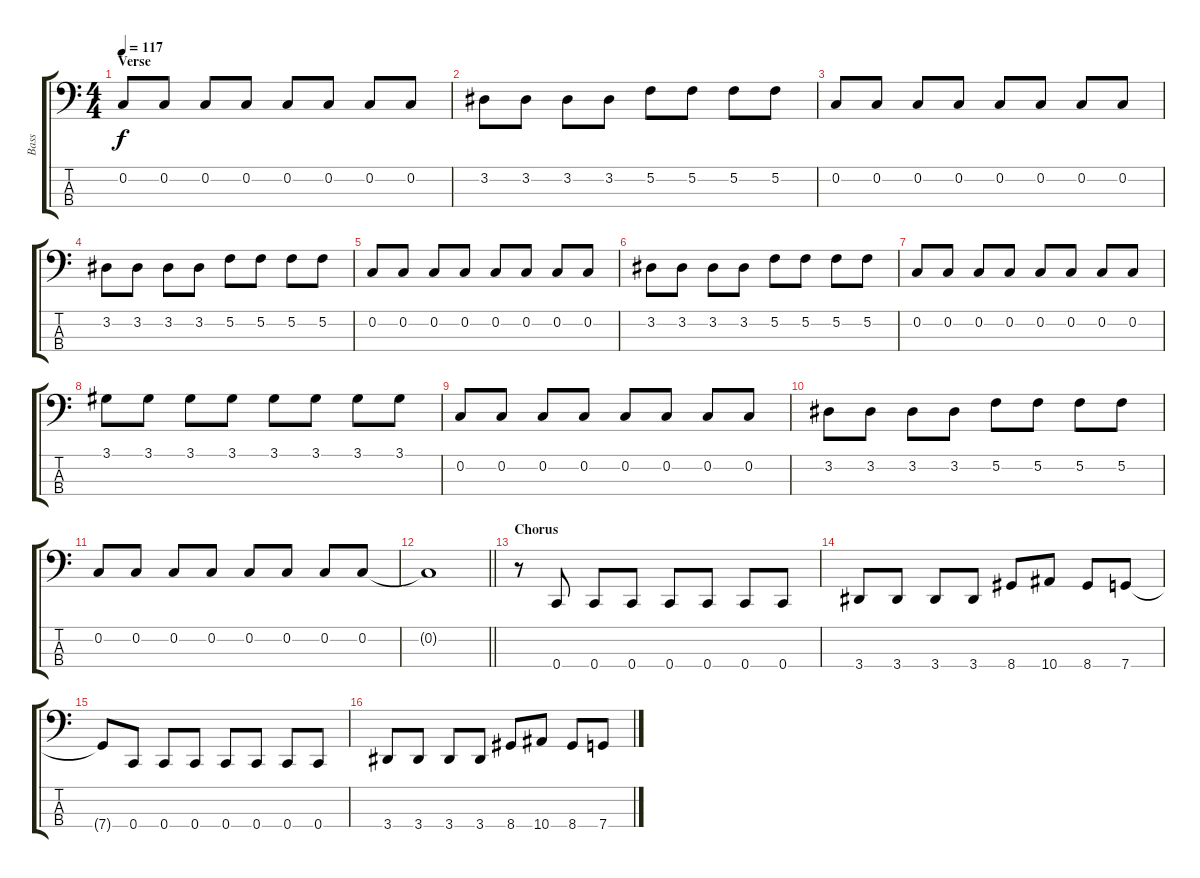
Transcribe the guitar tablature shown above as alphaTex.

\track ("Bass" "Bass") {instrument electricbasspick}
\staff {score tabs}
\tuning (F2 C2 G1 C1) {hide}
\ts (4 4)
\section ("" "Verse")
\tempo 117
\clef f4
\ks c
0.2.8{dy f} 0.2.8 0.2.8 0.2.8 0.2.8 0.2.8 0.2.8 0.2.8 |
3.2.8 3.2.8 3.2.8 3.2.8 5.2.8 5.2.8 5.2.8 5.2.8 |
0.2.8 0.2.8 0.2.8 0.2.8 0.2.8 0.2.8 0.2.8 0.2.8 |
3.2.8 3.2.8 3.2.8 3.2.8 5.2.8 5.2.8 5.2.8 5.2.8 |
0.2.8 0.2.8 0.2.8 0.2.8 0.2.8 0.2.8 0.2.8 0.2.8 |
3.2.8 3.2.8 3.2.8 3.2.8 5.2.8 5.2.8 5.2.8 5.2.8 |
0.2.8 0.2.8 0.2.8 0.2.8 0.2.8 0.2.8 0.2.8 0.2.8 |
3.1.8 3.1.8 3.1.8 3.1.8 3.1.8 3.1.8 3.1.8 3.1.8 |
0.2.8 0.2.8 0.2.8 0.2.8 0.2.8 0.2.8 0.2.8 0.2.8 |
3.2.8 3.2.8 3.2.8 3.2.8 5.2.8 5.2.8 5.2.8 5.2.8 |
0.2.8 0.2.8 0.2.8 0.2.8 0.2.8 0.2.8 0.2.8 0.2.8 |
\barLineRight lightlight
0.2{t}.1 |
\section ("" "Chorus")
r.8 0.4.8 0.4.8 0.4.8 0.4.8 0.4.8 0.4.8 0.4.8 |
3.4.8 3.4.8 3.4.8 3.4.8 8.4.8 10.4.8 8.4.8 7.4.8 |
7.4{t}.8 0.4.8 0.4.8 0.4.8 0.4.8 0.4.8 0.4.8 0.4.8 |
3.4.8 3.4.8 3.4.8 3.4.8 8.4.8 10.4.8 8.4.8 7.4.8
